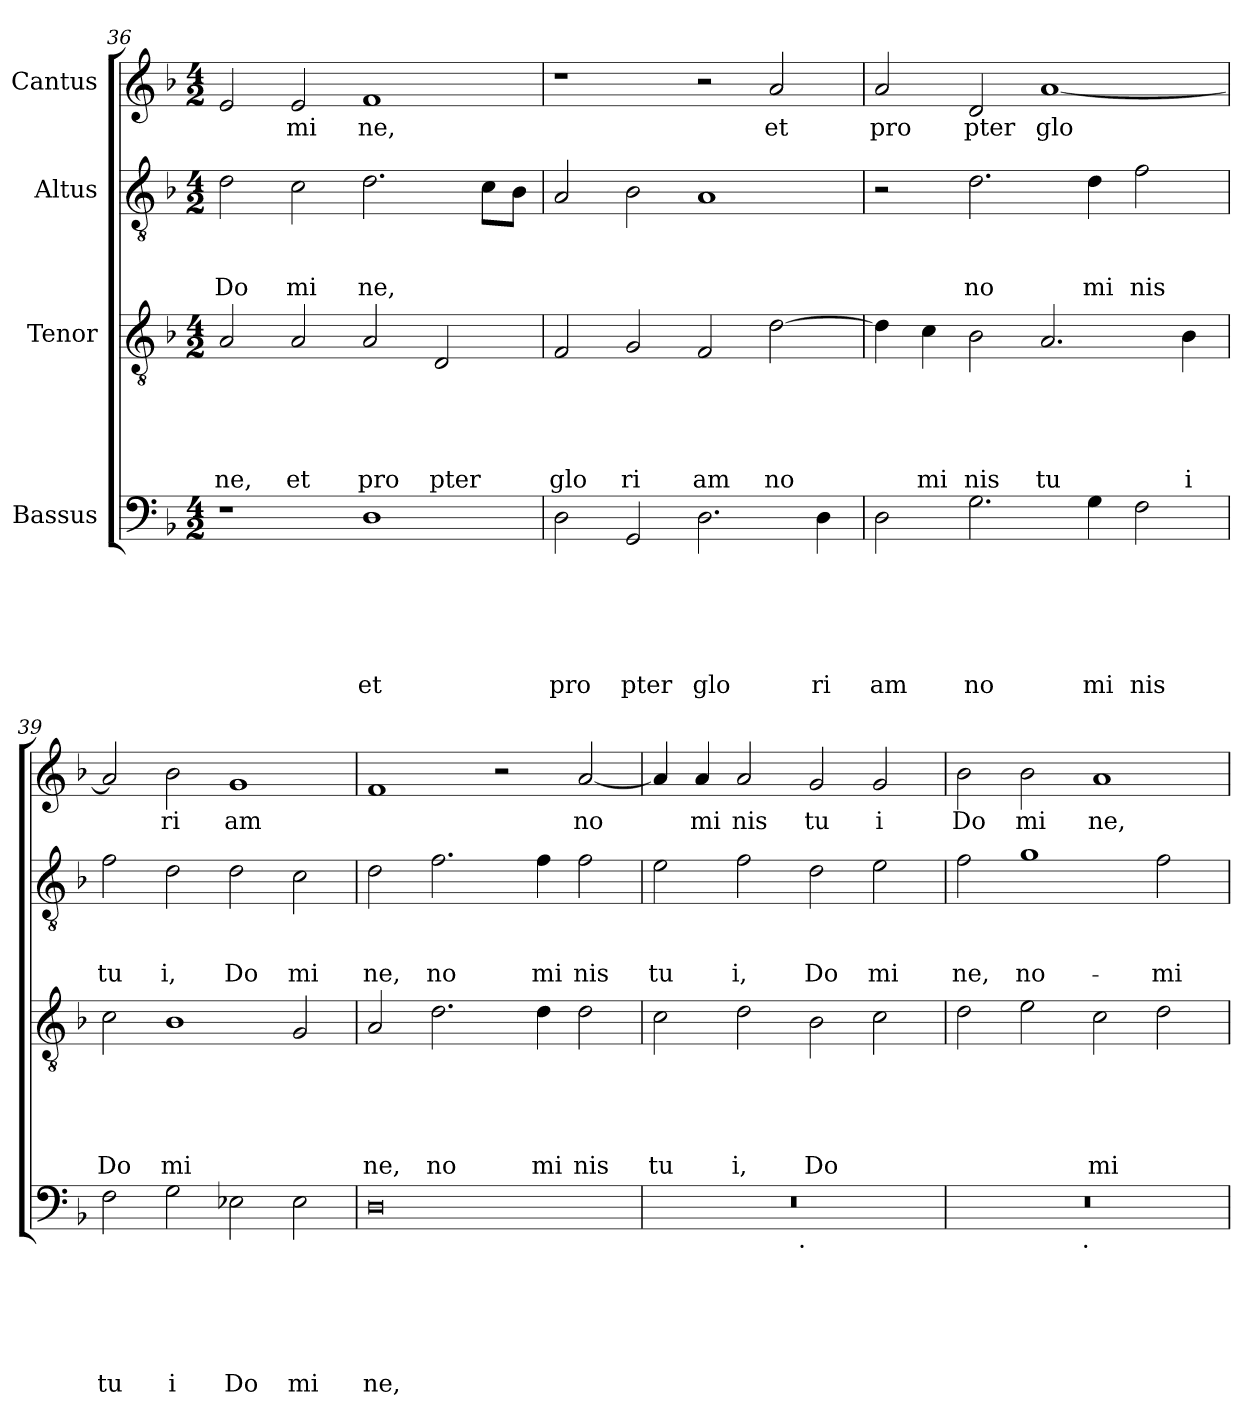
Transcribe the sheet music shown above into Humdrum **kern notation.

**kern	**text	**text	**text	**text	**text	**text	**kern	**text	**text	**text	**text	**text	**kern	**text	**text	**text	**kern	**text
*part4	*part4	*part4	*part4	*part4	*part4	*part4	*part3	*part3	*part3	*part3	*part3	*part3	*part2	*part2	*part2	*part2	*part1	*part1
*staff4	*staff4	*staff4	*staff4	*staff4	*staff4	*staff4	*staff3	*staff3	*staff3	*staff3	*staff3	*staff3	*staff2	*staff2	*staff2	*staff2	*staff1	*staff1
*I"Bassus	*	*	*	*	*	*	*I"Tenor	*	*	*	*	*	*I"Altus	*	*	*	*I"Cantus	*
!!LO:LB:g=z
*clefF4	*	*	*	*	*	*	*clefGv2	*	*	*	*	*	*clefGv2	*	*	*	*clefG2	*
*k[b-]	*	*	*	*	*	*	*k[b-]	*	*	*	*	*	*k[b-]	*	*	*	*k[b-]	*
*F:	*	*	*	*	*	*	*F:	*	*	*	*	*	*F:	*	*	*	*F:	*
*M4/2	*	*	*	*	*	*	*M4/2	*	*	*	*	*	*M4/2	*	*	*	*M4/2	*
=36	=36	=36	=36	=36	=36	=36	=36	=36	=36	=36	=36	=36	=36	=36	=36	=36	=36	=36
!	!	!	!	!	!	!	!	!	!	!	!	!LO:LY:b	!	!	!	!LO:LY:b	!	!
1r	.	.	.	.	.	.	2A/	.	.	.	.	ne,	2d\	.	.	Do	2e/	.
!	!	!	!	!	!	!	!	!	!	!	!	!LO:LY:b	!	!	!	!LO:LY:b	!	!LO:LY:b
.	.	.	.	.	.	.	2A/	.	.	.	.	et	2c\	.	.	mi	2e/	mi
!	!	!	!	!	!	!LO:LY:b	!	!	!	!	!	!LO:LY:b	!	!	!	!LO:LY:b	!	!LO:LY:b
1D	.	.	.	.	.	et	2A/	.	.	.	.	pro	2.d\	.	.	ne,	1f	ne,
!	!	!	!	!	!	!	!	!	!	!	!	!LO:LY:b	!	!	!	!	!	!
.	.	.	.	.	.	.	2D/	.	.	.	.	pter	.	.	.	.	.	.
.	.	.	.	.	.	.	.	.	.	.	.	.	8c\L	.	.	.	.	.
.	.	.	.	.	.	.	.	.	.	.	.	.	8B-\J	.	.	.	.	.
=37	=37	=37	=37	=37	=37	=37	=37	=37	=37	=37	=37	=37	=37	=37	=37	=37	=37	=37
!	!	!	!	!	!	!LO:LY:b	!	!	!	!	!	!LO:LY:b	!	!	!	!	!	!
2D\	.	.	.	.	.	pro	2F/	.	.	.	.	glo	2A/	.	.	.	1r	.
!	!	!	!	!	!	!LO:LY:b	!	!	!	!	!	!LO:LY:b	!	!	!	!	!	!
2GG/	.	.	.	.	.	pter	2G/	.	.	.	.	ri	2B-\	.	.	.	.	.
!	!	!	!	!	!	!LO:LY:b	!	!	!	!	!	!LO:LY:b	!	!	!	!	!	!
2.D\	.	.	.	.	.	glo	2F/	.	.	.	.	am	1A	.	.	.	2r	.
!	!	!	!	!	!	!	!	!	!	!	!	!LO:LY:b	!	!	!	!	!	!LO:LY:b
.	.	.	.	.	.	.	[>2d\	.	.	.	.	no	.	.	.	.	2a/	et
!	!	!	!	!	!	!LO:LY:b	!	!	!	!	!	!	!	!	!	!	!	!
4D\	.	.	.	.	.	ri	.	.	.	.	.	.	.	.	.	.	.	.
=38	=38	=38	=38	=38	=38	=38	=38	=38	=38	=38	=38	=38	=38	=38	=38	=38	=38	=38
!	!	!	!	!	!	!LO:LY:b	!	!	!	!	!	!	!	!	!	!	!	!LO:LY:b
2D\	.	.	.	.	.	am	4d\]	.	.	.	.	.	2r	.	.	.	2a/	pro
!	!	!	!	!	!	!	!	!	!	!	!	!LO:LY:b	!	!	!	!	!	!
.	.	.	.	.	.	.	4c\	.	.	.	.	mi	.	.	.	.	.	.
!	!	!	!	!	!	!LO:LY:b	!	!	!	!	!	!LO:LY:b	!	!	!	!LO:LY:b	!	!LO:LY:b
2.G\	.	.	.	.	.	no	2B-\	.	.	.	.	nis	2.d\	.	.	no	2d/	pter
!	!	!	!	!	!	!	!	!	!	!	!	!LO:LY:b	!	!	!	!	!	!LO:LY:b
.	.	.	.	.	.	.	2.A/	.	.	.	.	tu	.	.	.	.	[<1a	glo
!	!	!	!	!	!	!LO:LY:b	!	!	!	!	!	!	!	!	!	!LO:LY:b	!	!
4G\	.	.	.	.	.	mi	.	.	.	.	.	.	4d\	.	.	mi	.	.
!	!	!	!	!	!	!LO:LY:b	!	!	!	!	!	!	!	!	!	!LO:LY:b	!	!
2F\	.	.	.	.	.	nis	.	.	.	.	.	.	2f\	.	.	nis	.	.
!	!	!	!	!	!	!	!	!	!	!	!	!LO:LY:b	!	!	!	!	!	!
.	.	.	.	.	.	.	4B-\	.	.	.	.	i	.	.	.	.	.	.
=39	=39	=39	=39	=39	=39	=39	=39	=39	=39	=39	=39	=39	=39	=39	=39	=39	=39	=39
!	!	!	!	!	!	!LO:LY:b	!	!	!	!	!	!LO:LY:b	!	!	!	!LO:LY:b	!	!
2F\	.	.	.	.	.	tu	2c\	.	.	.	.	Do	2f\	.	.	tu	2a/]	.
!	!	!	!	!	!	!LO:LY:b	!	!	!	!	!	!LO:LY:b	!	!	!	!LO:LY:b	!	!LO:LY:b
2G\	.	.	.	.	.	i	1B-	.	.	.	.	mi	2d\	.	.	i,	2b-\	ri
!	!	!	!	!	!	!LO:LY:b	!	!	!	!	!	!	!	!	!	!LO:LY:b	!	!LO:LY:b
2E-X\	.	.	.	.	.	Do	.	.	.	.	.	.	2d\	.	.	Do	1g	am
!	!	!	!	!	!	!LO:LY:b	!	!	!	!	!	!	!	!	!	!LO:LY:b	!	!
2E-\	.	.	.	.	.	mi	2G/	.	.	.	.	.	2c\	.	.	mi	.	.
=40	=40	=40	=40	=40	=40	=40	=40	=40	=40	=40	=40	=40	=40	=40	=40	=40	=40	=40
!	!	!	!	!	!	!LO:LY:b	!	!	!	!	!	!LO:LY:b	!	!	!	!LO:LY:b	!	!
0D	.	.	.	.	.	ne,	2A/	.	.	.	.	ne,	2d\	.	.	ne,	1f	.
!	!	!	!	!	!	!	!	!	!	!	!	!LO:LY:b	!	!	!	!LO:LY:b	!	!
.	.	.	.	.	.	.	2.d\	.	.	.	.	no	2.f\	.	.	no	.	.
.	.	.	.	.	.	.	.	.	.	.	.	.	.	.	.	.	2r	.
!	!	!	!	!	!	!	!	!	!	!	!	!LO:LY:b	!	!	!	!LO:LY:b	!	!
.	.	.	.	.	.	.	4d\	.	.	.	.	mi	4f\	.	.	mi	.	.
!	!	!	!	!	!	!	!	!	!	!	!	!LO:LY:b	!	!	!	!LO:LY:b	!	!LO:LY:b
.	.	.	.	.	.	.	2d\	.	.	.	.	nis	2f\	.	.	nis	[<2a/	no
=41	=41	=41	=41	=41	=41	=41	=41	=41	=41	=41	=41	=41	=41	=41	=41	=41	=41	=41
!	!	!	!	!	!	!	!	!	!	!	!	!LO:LY:b	!	!	!	!LO:LY:b	!	!
*^	*	*	*	*	*	*	*	*	*	*	*	*	*	*	*	*	*	*
0r	2ryy	.	.	.	.	.	.	2c\	.	.	.	.	tu	2e\	.	.	tu	4a/]	.
!	!	!	!	!	!	!	!	!	!	!	!	!	!	!	!	!	!	!	!LO:LY:b
.	.	.	.	.	.	.	.	.	.	.	.	.	.	.	.	.	.	4a/	mi
!	!	!	!	!	!	!	!	!	!	!	!	!	!LO:LY:b	!	!	!	!LO:LY:b	!	!LO:LY:b
.	4...ryy	.	.	.	.	.	.	2d\	.	.	.	.	i,	2f\	.	.	i,	2a/	nis
!	!LO:TX:b:t=.	!	!	!	!	!	!	!	!	!	!	!	!	!	!	!	!	!	!
.	1ryy	.	.	.	.	.	.	.	.	.	.	.	.	.	.	.	.	.	.
!	!	!	!	!	!	!	!	!	!	!	!	!	!LO:LY:b	!	!	!	!LO:LY:b	!	!LO:LY:b
.	.	.	.	.	.	.	.	2B-\	.	.	.	.	Do	2d\	.	.	Do	2g/	tu
!	!	!	!	!	!	!	!	!	!	!	!	!	!	!	!	!	!LO:LY:b	!	!LO:LY:b
.	.	.	.	.	.	.	.	2c\	.	.	.	.	.	2e\	.	.	mi	2g</	i
.	32ryy	.	.	.	.	.	.	.	.	.	.	.	.	.	.	.	.	.	.
!!LO:PB:g=z
=42	=42	=42	=42	=42	=42	=42	=42	=42	=42	=42	=42	=42	=42	=42	=42	=42	=42	=42	=42
!	!	!	!	!	!	!	!	!	!	!	!	!	!	!	!	!	!LO:LY:b	!	!LO:LY:b
0r	2ryy	.	.	.	.	.	.	2d\	.	.	.	.	.	2f\	.	.	ne,	2b-\	Do
!	!	!	!	!	!	!	!	!	!	!	!	!	!	!	!	!	!LO:LY:b	!	!LO:LY:b
.	4...ryy	.	.	.	.	.	.	2e\	.	.	.	.	.	1g	.	.	no-	2b-\	mi
!	!LO:TX:b:t=.	!	!	!	!	!	!	!	!	!	!	!	!	!	!	!	!	!	!
.	1ryy	.	.	.	.	.	.	.	.	.	.	.	.	.	.	.	.	.	.
!	!	!	!	!	!	!	!	!	!	!	!	!	!LO:LY:b	!	!	!	!	!	!LO:LY:b
.	.	.	.	.	.	.	.	2c\	.	.	.	.	mi	.	.	.	.	1a	ne,
!	!	!	!	!	!	!	!	!	!	!	!	!	!	!	!	!	!LO:LY:b	!	!
.	.	.	.	.	.	.	.	2d\	.	.	.	.	.	2f\	.	.	-mi-	.	.
.	32ryy	.	.	.	.	.	.	.	.	.	.	.	.	.	.	.	.	.	.
*v	*v	*	*	*	*	*	*	*	*	*	*	*	*	*	*	*	*	*	*
=	=	=	=	=	=	=	=	=	=	=	=	=	=	=	=	=	=	=
*-	*-	*-	*-	*-	*-	*-	*-	*-	*-	*-	*-	*-	*-	*-	*-	*-	*-	*-
